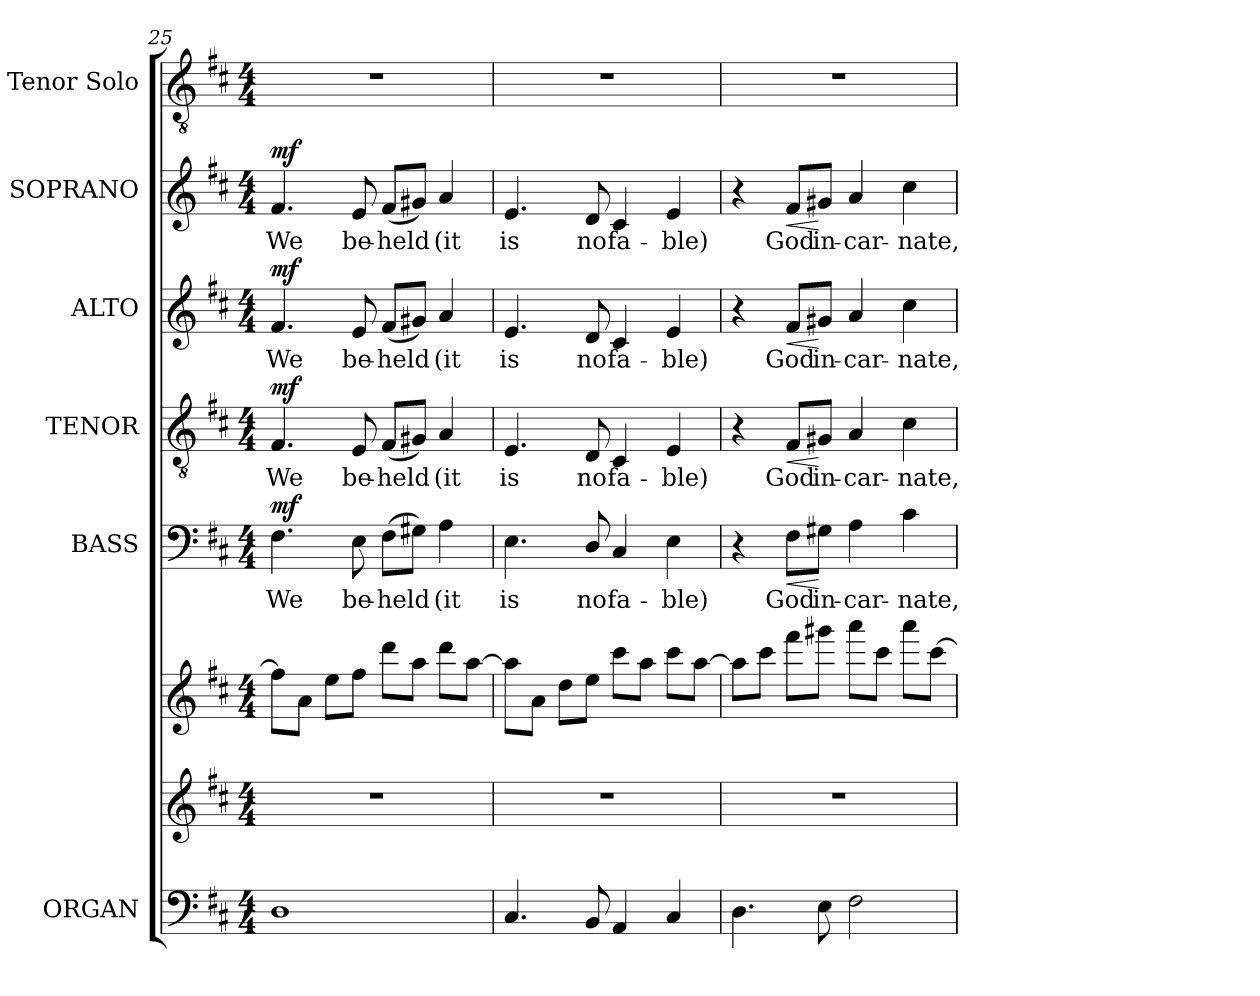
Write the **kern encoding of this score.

**kern	**kern	**kern	**kern	**text	**dynam	**kern	**text	**dynam	**kern	**text	**dynam	**kern	**text	**dynam	**kern
*part6	*part6	*part6	*part5	*part5	*part5	*part4	*part4	*part4	*part3	*part3	*part3	*part2	*part2	*part2	*part1
*staff8	*staff7	*staff6	*staff5	*staff5	*staff5	*staff4	*staff4	*staff4	*staff3	*staff3	*staff3	*staff2	*staff2	*staff2	*staff1
*I"ORGAN	*	*	*I"BASS	*	*	*I"TENOR	*	*	*I"ALTO	*	*	*I"SOPRANO	*	*	*I"Tenor Solo
*	*	*	*I'B.	*	*	*I'T.	*	*	*I'A.	*	*	*I'S.	*	*	*I'T. Solo
*clefF4	*clefG2	*clefG2	*clefF4	*	*	*clefGv2	*	*	*clefG2	*	*	*clefG2	*	*	*clefGv2
*	*	*	*	*	*	*ITrd7c12	*	*	*	*	*	*	*	*	*ITrd7c12
*k[f#c#]	*k[f#c#]	*k[f#c#]	*k[f#c#]	*	*	*k[f#c#]	*	*	*k[f#c#]	*	*	*k[f#c#]	*	*	*k[f#c#]
*D:	*D:	*D:	*D:	*	*	*D:	*	*	*D:	*	*	*D:	*	*	*D:
*M4/4	*M4/4	*M4/4	*M4/4	*	*	*M4/4	*	*	*M4/4	*	*	*M4/4	*	*	*M4/4
=25	=25	=25	=25	=25	=25	=25	=25	=25	=25	=25	=25	=25	=25	=25	=25
!	!	!	!	!LO:LY:b:color=#000000	!	!	!	!	!	!	!	!	!	!	!
!	!	!	!	!	!	!	!LO:LY:b:color=#000000	!	!	!	!	!	!	!	!
!	!	!	!	!	!	!	!	!	!	!LO:LY:b:color=#000000	!	!	!	!	!
!	!	!	!	!	!	!	!	!	!	!	!	!	!LO:LY:b:color=#000000	!	!
1Di	1r	8ff#i\L]	4.F#i\	We	mf	4.FF#i/	We	mf	4.f#i/	We	mf	4.f#i/	We	mf	1r
.	.	8ai\J	.	.	.	.	.	.	.	.	.	.	.	.	.
.	.	8eei\L	.	.	.	.	.	.	.	.	.	.	.	.	.
!	!	!	!	!LO:LY:b:color=#000000	!	!	!	!	!	!	!	!	!	!	!
!	!	!	!	!	!	!	!LO:LY:b:color=#000000	!	!	!	!	!	!	!	!
!	!	!	!	!	!	!	!	!	!	!LO:LY:b:color=#000000	!	!	!	!	!
!	!	!	!	!	!	!	!	!	!	!	!	!	!LO:LY:b:color=#000000	!	!
.	.	8ff#i\J	8Ei\	be-	.	8EEi/	be-	.	8ei/	be-	.	8ei/	be-	.	.
!	!	!	!	!LO:LY:b:color=#000000	!	!	!	!	!	!	!	!	!	!	!
!	!	!	!	!	!	!	!LO:LY:b:color=#000000	!	!	!	!	!	!	!	!
!	!	!	!	!	!	!	!	!	!	!LO:LY:b:color=#000000	!	!	!	!	!
!	!	!	!	!	!	!	!	!	!	!	!	!	!LO:LY:b:color=#000000	!	!
.	.	8dddi\L	(8F#i\L	-held	.	(8FF#i/L	-held	.	(8f#i/L	-held	.	(8f#i/L	-held	.	.
.	.	8aai\J	8G#Xi\J)	.	.	8GG#Xi/J)	.	.	8g#Xi/J)	.	.	8g#Xi/J)	.	.	.
!	!	!	!	!LO:LY:b:color=#000000	!	!	!	!	!	!	!	!	!	!	!
!	!	!	!	!	!	!	!LO:LY:b:color=#000000	!	!	!	!	!	!	!	!
!	!	!	!	!	!	!	!	!	!	!LO:LY:b:color=#000000	!	!	!	!	!
!	!	!	!	!	!	!	!	!	!	!	!	!	!LO:LY:b:color=#000000	!	!
.	.	8dddi\L	4Ai\	(it	.	4AAi/	(it	.	4ai/	(it	.	4ai/	(it	.	.
.	.	[8aai\J	.	.	.	.	.	.	.	.	.	.	.	.	.
=26	=26	=26	=26	=26	=26	=26	=26	=26	=26	=26	=26	=26	=26	=26	=26
!	!	!	!	!LO:LY:b:color=#000000	!	!	!	!	!	!	!	!	!	!	!
!	!	!	!	!	!	!	!LO:LY:b:color=#000000	!	!	!	!	!	!	!	!
!	!	!	!	!	!	!	!	!	!	!LO:LY:b:color=#000000	!	!	!	!	!
!	!	!	!	!	!	!	!	!	!	!	!	!	!LO:LY:b:color=#000000	!	!
4.C#i/	1r	8aai\L]	4.Ei\	is	.	4.EEi/	is	.	4.ei/	is	.	4.ei/	is	.	1r
.	.	8ai\J	.	.	.	.	.	.	.	.	.	.	.	.	.
.	.	8ddi\L	.	.	.	.	.	.	.	.	.	.	.	.	.
!	!	!	!	!LO:LY:b:color=#000000	!	!	!	!	!	!	!	!	!	!	!
!	!	!	!	!	!	!	!LO:LY:b:color=#000000	!	!	!	!	!	!	!	!
!	!	!	!	!	!	!	!	!	!	!LO:LY:b:color=#000000	!	!	!	!	!
!	!	!	!	!	!	!	!	!	!	!	!	!	!LO:LY:b:color=#000000	!	!
8BBi/	.	8eei\J	8Di/	no	.	8DDi/	no	.	8di/	no	.	8di/	no	.	.
!	!	!	!	!LO:LY:b:color=#000000	!	!	!	!	!	!	!	!	!	!	!
!	!	!	!	!	!	!	!LO:LY:b:color=#000000	!	!	!	!	!	!	!	!
!	!	!	!	!	!	!	!	!	!	!LO:LY:b:color=#000000	!	!	!	!	!
!	!	!	!	!	!	!	!	!	!	!	!	!	!LO:LY:b:color=#000000	!	!
4AAi/	.	8ccc#i\L	4C#i/	fa-	.	4CC#i/	fa-	.	4c#i/	fa-	.	4c#i/	fa-	.	.
.	.	8aai\J	.	.	.	.	.	.	.	.	.	.	.	.	.
!	!	!	!	!LO:LY:b:color=#000000	!	!	!	!	!	!	!	!	!	!	!
!	!	!	!	!	!	!	!LO:LY:b:color=#000000	!	!	!	!	!	!	!	!
!	!	!	!	!	!	!	!	!	!	!LO:LY:b:color=#000000	!	!	!	!	!
!	!	!	!	!	!	!	!	!	!	!	!	!	!LO:LY:b:color=#000000	!	!
4C#i/	.	8ccc#i\L	4Ei\	-ble)	.	4EEi/	-ble)	.	4ei/	-ble)	.	4ei/	-ble)	.	.
.	.	[8aai\J	.	.	.	.	.	.	.	.	.	.	.	.	.
=27	=27	=27	=27	=27	=27	=27	=27	=27	=27	=27	=27	=27	=27	=27	=27
4.Di\	1r	8aai\L]	4r	.	.	4r	.	.	4r	.	.	4r	.	.	1r
.	.	8ccc#i\J	.	.	.	.	.	.	.	.	.	.	.	.	.
!	!	!	!	!LO:LY:b:color=#000000	!LO:HP:b	!	!	!	!	!	!	!	!	!	!
!	!	!	!	!	!	!	!LO:LY:b:color=#000000	!LO:HP:b	!	!	!	!	!	!	!
!	!	!	!	!	!	!	!	!	!	!LO:LY:b:color=#000000	!LO:HP:b	!	!	!	!
!	!	!	!	!	!	!	!	!	!	!	!	!	!LO:LY:b:color=#000000	!LO:HP:b	!
.	.	8fff#i\L	8F#i\L	God	<	8FF#i/L	God	<	8f#i/L	God	<	8f#i/L	God	<	.
!	!	!	!	!LO:LY:b:color=#000000	!	!	!	!	!	!	!	!	!	!	!
!	!	!	!	!	!	!	!LO:LY:b:color=#000000	!	!	!	!	!	!	!	!
!	!	!	!	!	!	!	!	!	!	!LO:LY:b:color=#000000	!	!	!	!	!
!	!	!	!	!	!	!	!	!	!	!	!	!	!LO:LY:b:color=#000000	!	!
8Ei\	.	8ggg#Xi\J	8G#Xi\J	in-	[	8GG#Xi/J	in-	[	8g#Xi/J	in-	[	8g#Xi/J	in-	[	.
!	!	!	!	!LO:LY:b:color=#000000	!	!	!	!	!	!	!	!	!	!	!
!	!	!	!	!	!	!	!LO:LY:b:color=#000000	!	!	!	!	!	!	!	!
!	!	!	!	!	!	!	!	!	!	!LO:LY:b:color=#000000	!	!	!	!	!
!	!	!	!	!	!	!	!	!	!	!	!	!	!LO:LY:b:color=#000000	!	!
2F#i\	.	8aaai\L	4Ai\	-car-	.	4AAi/	-car-	.	4ai/	-car-	.	4ai/	-car-	.	.
.	.	8ccc#i\J	.	.	.	.	.	.	.	.	.	.	.	.	.
!	!	!	!	!LO:LY:b:color=#000000	!	!	!	!	!	!	!	!	!	!	!
!	!	!	!	!	!	!	!LO:LY:b:color=#000000	!	!	!	!	!	!	!	!
!	!	!	!	!	!	!	!	!	!	!LO:LY:b:color=#000000	!	!	!	!	!
!	!	!	!	!	!	!	!	!	!	!	!	!	!LO:LY:b:color=#000000	!	!
.	.	8aaai\L	4c#i\	-nate,	.	4C#i\	-nate,	.	4cc#i\	-nate,	.	4cc#i\	-nate,	.	.
.	.	[8ccc#i\J	.	.	.	.	.	.	.	.	.	.	.	.	.
=	=	=	=	=	=	=	=	=	=	=	=	=	=	=	=
*-	*-	*-	*-	*-	*-	*-	*-	*-	*-	*-	*-	*-	*-	*-	*-
